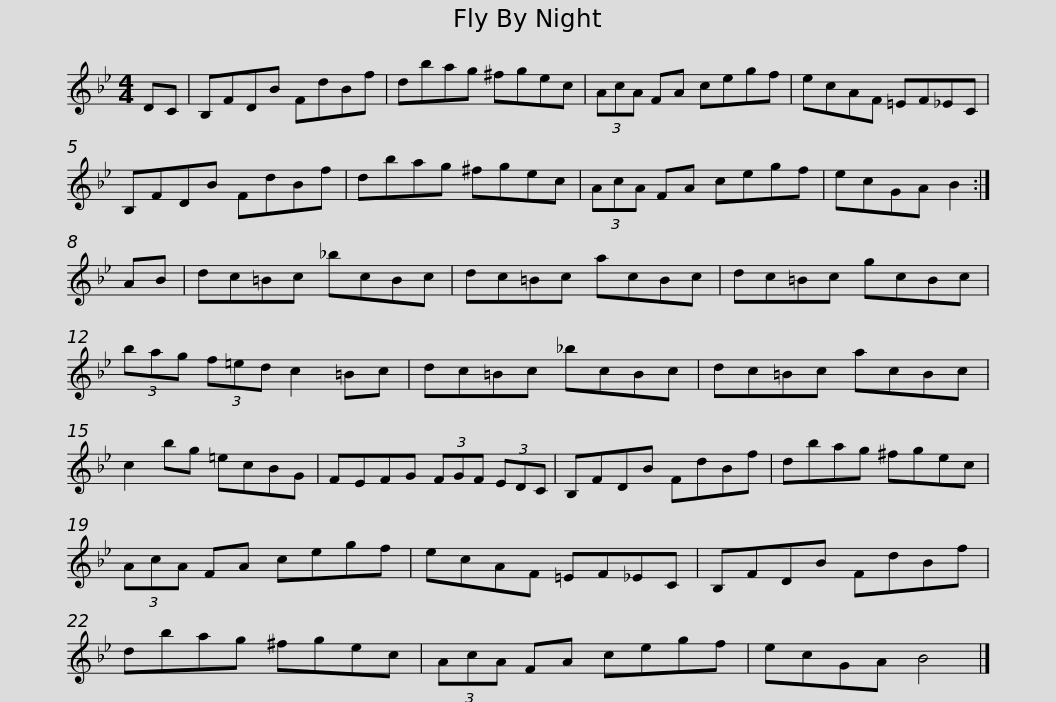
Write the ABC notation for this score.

X:1
L:1/8
M:4/4
I:linebreak $
K:Gmin
V:1 treble
V:1
 DC | B,FDB FdBf | dbag ^fgec | (3AcA FA cegf | ecAF =EF_EC |$ %5
 B,FDB FdBf | dbag ^fgec | (3AcA FA cegf | ecGA B2 :| AB | %10
 dc=Bc _bcBc |$ dc=Bc acBc | dc=Bc gcBc | (3bag (3f=ed c2 =Bc | dc=Bc _bcBc | %15
 dc=Bc acBc |$ c2 bg =ecBG | FEFG (3FGF (3EDC | B,FDB FdBf | dbag ^fgec | %20
 (3AcA FA cegf |$ ecAF =EF_EC | B,FDB FdBf | dbag ^fgec | (3AcA FA cegf | %25
 ecGA B4 |] %26
